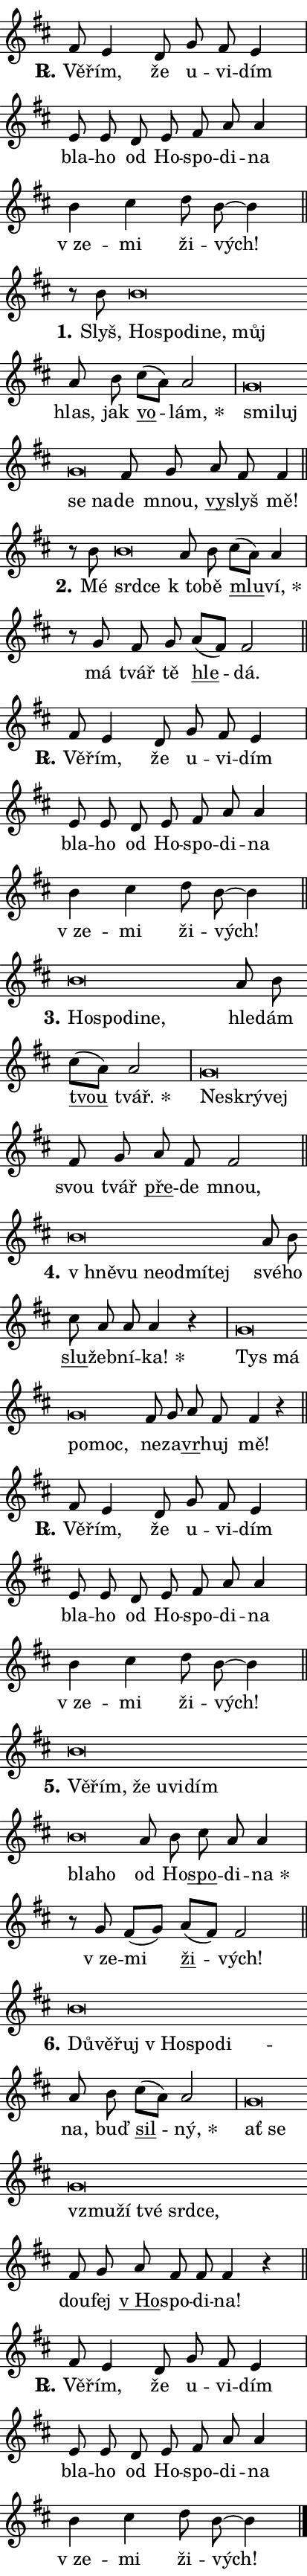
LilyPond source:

\version "2.22.1"
\header { tagline = "" }
\paper {
  indent = 0\cm
  top-margin = 0\cm
  right-margin = 0\cm
  bottom-margin = 0\cm
  left-margin = 0\cm
  paper-width = 7\cm
  page-breaking = #ly:one-page-breaking
  system-system-spacing.basic-distance = #11
  score-system-spacing.basic-distance = #11.3
  ragged-last = ##f
}


%% Author: Thomas Morley
%% https://lists.gnu.org/archive/html/lilypond-user/2020-05/msg00002.html
#(define (line-position grob)
"Returns position of @var[grob} in current system:
   @code{'start}, if at first time-step
   @code{'end}, if at last time-step
   @code{'middle} otherwise
"
  (let* ((col (ly:item-get-column grob))
         (ln (ly:grob-object col 'left-neighbor))
         (rn (ly:grob-object col 'right-neighbor))
         (col-to-check-left (if (ly:grob? ln) ln col))
         (col-to-check-right (if (ly:grob? rn) rn col))
         (break-dir-left
           (and
             (ly:grob-property col-to-check-left 'non-musical #f)
             (ly:item-break-dir col-to-check-left)))
         (break-dir-right
           (and
             (ly:grob-property col-to-check-right 'non-musical #f)
             (ly:item-break-dir col-to-check-right))))
        (cond ((eqv? 1 break-dir-left) 'start)
              ((eqv? -1 break-dir-right) 'end)
              (else 'middle))))

#(define (tranparent-at-line-position vctor)
  (lambda (grob)
  "Relying on @code{line-position} select the relevant enry from @var{vctor}.
Used to determine transparency,"
    (case (line-position grob)
      ((end) (not (vector-ref vctor 0)))
      ((middle) (not (vector-ref vctor 1)))
      ((start) (not (vector-ref vctor 2))))))

noteHeadBreakVisibility =
#(define-music-function (break-visibility)(vector?)
"Makes @code{NoteHead}s transparent relying on @var{break-visibility}"
#{
  \override NoteHead.transparent =
    #(tranparent-at-line-position break-visibility)
#})

#(define delete-ledgers-for-transparent-note-heads
  (lambda (grob)
    "Reads whether a @code{NoteHead} is transparent.
If so this @code{NoteHead} is removed from @code{'note-heads} from
@var{grob}, which is supposed to be @code{LedgerLineSpanner}.
As a result ledgers are not printed for this @code{NoteHead}"
    (let* ((nhds-array (ly:grob-object grob 'note-heads))
           (nhds-list
             (if (ly:grob-array? nhds-array)
                 (ly:grob-array->list nhds-array)
                 '()))
           ;; Relies on the transparent-property being done before
           ;; Staff.LedgerLineSpanner.after-line-breaking is executed.
           ;; This is fragile ...
           (to-keep
             (remove
               (lambda (nhd)
                 (ly:grob-property nhd 'transparent #f))
               nhds-list)))
      ;; TODO find a better method to iterate over grob-arrays, similiar
      ;; to filter/remove etc for lists
      ;; For now rebuilt from scratch
      (set! (ly:grob-object grob 'note-heads)  '())
      (for-each
        (lambda (nhd)
          (ly:pointer-group-interface::add-grob grob 'note-heads nhd))
        to-keep))))

hideNotes = {
  \noteHeadBreakVisibility #begin-of-line-visible
}
unHideNotes = {
  \noteHeadBreakVisibility #all-visible
}

% work-around for resetting accidentals
% https://lilypond.org/doc/v2.23/Documentation/notation/displaying-rhythms#unmetered-music
cadenzaMeasure = {
  \cadenzaOff
  \partial 1024 s1024
  \cadenzaOn
}

#(define-markup-command (accent layout props text) (markup?)
  "Underline accented syllable"
  (interpret-markup layout props
    #{\markup \override #'(offset . 4.3) \underline { #text }#}))

responsum = \markup \concat {
  "R" \hspace #-1.05 \path #0.1 #'((moveto 0 0.07) (lineto 0.9 0.8)) \hspace #0.05 "."
}

\layout {
    \context {
        \Staff
        \remove "Time_signature_engraver"
        \override LedgerLineSpanner.after-line-breaking = #delete-ledgers-for-transparent-note-heads
    }
    \context {
        \Voice {
            \override NoteHead.output-attributes = #'((class . "notehead"))
            \override Hairpin.height = #0.55
        }
    }
    \context {
        \Lyrics {
            \override StanzaNumber.output-attributes = #'((class . "stanzanumber"))
            \override LyricSpace.minimum-distance = #0.9
            \override LyricText.font-name = #"TeX Gyre Schola"
            \override LyricText.font-size = 1
            \override StanzaNumber.font-name = #"TeX Gyre Schola Bold"
            \override StanzaNumber.font-size = 1
        }
    }
}

% magnetic-lyrics.ily
%
%   written by
%     Jean Abou Samra <jean@abou-samra.fr>
%     Werner Lemberg <wl@gnu.org>
%
%   adapted by
%     Jiri Hon <jiri.hon@gmail.com>
%
% Version 2022-Apr-15

% https://www.mail-archive.com/lilypond-user@gnu.org/msg149350.html

#(define (Left_hyphen_pointer_engraver context)
   "Collect syllable-hyphen-syllable occurrences in lyrics and store
them in properties.  This engraver only looks to the left.  For
example, if the lyrics input is @code{foo -- bar}, it does the
following.

@itemize @bullet
@item
Set the @code{text} property of the @code{LyricHyphen} grob between
@q{foo} and @q{bar} to @code{foo}.

@item
Set the @code{left-hyphen} property of the @code{LyricText} grob with
text @q{foo} to the @code{LyricHyphen} grob between @q{foo} and
@q{bar}.
@end itemize

Use this auxiliary engraver in combination with the
@code{lyric-@/text::@/apply-@/magnetic-@/offset!} hook."
   (let ((hyphen #f)
         (text #f))
     (make-engraver
      (acknowledgers
       ((lyric-syllable-interface engraver grob source-engraver)
        (set! text grob)))
      (end-acknowledgers
       ((lyric-hyphen-interface engraver grob source-engraver)
        ;(when (not (grob::has-interface grob 'lyric-space-interface))
          (set! hyphen grob)));)
      ((stop-translation-timestep engraver)
       (when (and text hyphen)
         (ly:grob-set-object! text 'left-hyphen hyphen))
       (set! text #f)
       (set! hyphen #f)))))

#(define (lyric-text::apply-magnetic-offset! grob)
   "If the space between two syllables is less than the value in
property @code{LyricText@/.details@/.squash-threshold}, move the right
syllable to the left so that it gets concatenated with the left
syllable.

Use this function as a hook for
@code{LyricText@/.after-@/line-@/breaking} if the
@code{Left_@/hyphen_@/pointer_@/engraver} is active."
   (let ((hyphen (ly:grob-object grob 'left-hyphen #f)))
     (when hyphen
       (let ((left-text (ly:spanner-bound hyphen LEFT)))
         (when (grob::has-interface left-text 'lyric-syllable-interface)
           (let* ((common (ly:grob-common-refpoint grob left-text X))
                  (this-x-ext (ly:grob-extent grob common X))
                  (left-x-ext
                   (begin
                     ;; Trigger magnetism for left-text.
                     (ly:grob-property left-text 'after-line-breaking)
                     (ly:grob-extent left-text common X)))
                  ;; `delta` is the gap width between two syllables.
                  (delta (- (interval-start this-x-ext)
                            (interval-end left-x-ext)))
                  (details (ly:grob-property grob 'details))
                  (threshold (assoc-get 'squash-threshold details 0.2)))
             (when (< delta threshold)
               (let* (;; We have to manipulate the input text so that
                      ;; ligatures crossing syllable boundaries are not
                      ;; disabled.  For languages based on the Latin
                      ;; script this is essentially a beautification.
                      ;; However, for non-Western scripts it can be a
                      ;; necessity.
                      (lt (ly:grob-property left-text 'text))
                      (rt (ly:grob-property grob 'text))
                      (is-space (grob::has-interface hyphen 'lyric-space-interface))
                      (space (if is-space " " ""))
                      (space-markup (grob-interpret-markup grob " "))
                      (space-size (interval-length (ly:stencil-extent space-markup X)))
                      (extra-delta (if is-space space-size 0))
                      ;; Append new syllable.
                      (ltrt-space (if (and (string? lt) (string? rt))
                                (string-append lt space rt)
                                (make-concat-markup (list lt space rt))))
                      ;; Right-align `ltrt` to the right side.
                      (ltrt-space-markup (grob-interpret-markup
                               grob
                               (make-translate-markup
                                (cons (interval-length this-x-ext) 0)
                                (make-right-align-markup ltrt-space)))))
                 (begin
                   ;; Don't print `left-text`.
                   (ly:grob-set-property! left-text 'stencil #f)
                   ;; Set text and stencil (which holds all collected
                   ;; syllables so far) and shift it to the left.
                   (ly:grob-set-property! grob 'text ltrt-space)
                   (ly:grob-set-property! grob 'stencil ltrt-space-markup)
                   (ly:grob-translate-axis! grob (- (- delta extra-delta)) X))))))))))


#(define (lyric-hyphen::displace-bounds-first grob)
   ;; Make very sure this callback isn't triggered too early.
   (let ((left (ly:spanner-bound grob LEFT))
         (right (ly:spanner-bound grob RIGHT)))
     (ly:grob-property left 'after-line-breaking)
     (ly:grob-property right 'after-line-breaking)
     (ly:lyric-hyphen::print grob)))

squashThreshold = #0.4

\layout {
  \context {
    \Lyrics
    \consists #Left_hyphen_pointer_engraver
    \override LyricText.after-line-breaking =
      #lyric-text::apply-magnetic-offset!
    \override LyricHyphen.stencil = #lyric-hyphen::displace-bounds-first
    \override LyricText.details.squash-threshold = \squashThreshold
    \override LyricHyphen.minimum-distance = 0
    \override LyricHyphen.minimum-length = \squashThreshold
  }
}

squash = \override LyricText.details.squash-threshold = 9999
unSquash = \override LyricText.details.squash-threshold = \squashThreshold

left = \override LyricText.self-alignment-X = #LEFT
unLeft = \revert LyricText.self-alignment-X

starOffset = #(lambda (grob) 
                (let ((x_offset (ly:self-alignment-interface::aligned-on-x-parent grob)))
                  (if (= x_offset 0) 0 (+ x_offset 1.2))))

star = #(define-music-function (syllable)(string?)
"Append star separator at the end of a syllable"
#{
  \once \override LyricText.X-offset = #starOffset
  \lyricmode { \markup {
    #syllable
    \override #'((font-name . "TeX Gyre Schola Bold")) \hspace #0.2 \lower #0.65 \larger "*"
  } }
#})

starAccent = #(define-music-function (syllable)(string?)
"Append star separator at the end of a syllable and make accent"
#{
  \once \override LyricText.X-offset = #starOffset
  \lyricmode { \markup {
    \accent #syllable
    \override #'((font-name . "TeX Gyre Schola Bold")) \hspace #0.2 \lower #0.65 \larger "*"
  } }
#})

breath = #(define-music-function (syllable)(string?)
"Append breathing indicator at the end of a syllable"
#{
  \lyricmode { \markup { #syllable "+" } }
#})

optionalBreath = #(define-music-function (syllable)(string?)
"Append optional breathing indicator at the end of a syllable"
#{
  \lyricmode { \markup { #syllable "(+)" } }
#})


\score {
    <<
        \new Voice = "melody" { \cadenzaOn \key d \major \relative { fis'8 e4 d8 g fis e4 \cadenzaMeasure \bar "|" e8 e d e \bar "" fis a a4 \cadenzaMeasure \bar "|" b cis d8 b~ b4 \cadenzaMeasure \bar "||" \break } }
        \new Lyrics \lyricsto "melody" { \lyricmode { \set stanza = \responsum
Vě -- řím, že u -- vi -- dím bla -- ho od Ho -- spo -- di -- na "v ze" -- mi ži -- vých! } }
    >>
    \layout {}
}

\score {
    <<
        \new Voice = "melody" { \cadenzaOn \key d \major \relative { r8 b'8 b\breve*1/16 \hideNotes \breve*1/16 \bar "" \breve*1/16 \bar "" \breve*1/16 \breve*1/16 \bar "" \unHideNotes a8 b \bar "" cis[( a)] a2 \cadenzaMeasure \bar "|" g\breve*1/16 \hideNotes \breve*1/16 \bar "" \breve*1/16 \breve*1/16 \bar "" \unHideNotes fis8 g \bar "" a fis fis4 \cadenzaMeasure \bar "||" \break } }
        \new Lyrics \lyricsto "melody" { \lyricmode { \set stanza = "1."
Slyš, \left Ho -- \squash spo -- di -- ne, můj \unLeft \unSquash hlas, jak \markup \accent vo -- \star lám, \left smi -- \squash luj se na -- \unLeft \unSquash de mnou, \markup \accent vy -- slyš mě! } }
    >>
    \layout {}
}

\score {
    <<
        \new Voice = "melody" { \cadenzaOn \key d \major \relative { r8 b'8 b\breve*1/16 \hideNotes \breve*1/16 \bar "" \unHideNotes a8 b \bar "" cis[( a)] a4 \cadenzaMeasure \bar "|" r8 g8 fis8 g \bar "" a[( fis)] fis2 \cadenzaMeasure \bar "||" \break } }
        \new Lyrics \lyricsto "melody" { \lyricmode { \set stanza = "2."
Mé \left srd -- \squash ce \unLeft \unSquash "k to" -- bě \markup \accent mlu -- \star ví, má tvář tě \markup \accent hle -- dá. } }
    >>
    \layout {}
}

\score {
    <<
        \new Voice = "melody" { \cadenzaOn \key d \major \relative { fis'8 e4 d8 g fis e4 \cadenzaMeasure \bar "|" e8 e d e \bar "" fis a a4 \cadenzaMeasure \bar "|" b cis d8 b~ b4 \cadenzaMeasure \bar "||" \break } }
        \new Lyrics \lyricsto "melody" { \lyricmode { \set stanza = \responsum
Vě -- řím, že u -- vi -- dím bla -- ho od Ho -- spo -- di -- na "v ze" -- mi ži -- vých! } }
    >>
    \layout {}
}

\score {
    <<
        \new Voice = "melody" { \cadenzaOn \key d \major \relative { b'\breve*1/16 \hideNotes \breve*1/16 \bar "" \breve*1/16 \breve*1/16 \bar "" \unHideNotes a8 b \bar "" cis[( a)] a2 \cadenzaMeasure \bar "|" g\breve*1/16 \hideNotes \breve*1/16 \breve*1/16 \bar "" \unHideNotes fis8 g \bar "" a fis fis2 \cadenzaMeasure \bar "||" \break } }
        \new Lyrics \lyricsto "melody" { \lyricmode { \set stanza = "3."
\left Ho -- \squash spo -- di -- ne, \unLeft \unSquash hle -- dám \markup \accent tvou \star tvář. \left Ne -- \squash skrý -- vej \unLeft \unSquash svou tvář \markup \accent pře -- de mnou, } }
    >>
    \layout {}
}

\score {
    <<
        \new Voice = "melody" { \cadenzaOn \key d \major \relative { b'\breve*1/16 \hideNotes \breve*1/16 \bar "" \breve*1/16 \bar "" \breve*1/16 \bar "" \breve*1/16 \breve*1/16 \bar "" \unHideNotes a8 b \bar "" cis a a a4 r \cadenzaMeasure \bar "|" g\breve*1/16 \hideNotes \breve*1/16 \bar "" \breve*1/16 \breve*1/16 \bar "" \unHideNotes fis8 g \bar "" a fis fis4 r \cadenzaMeasure \bar "||" \break } }
        \new Lyrics \lyricsto "melody" { \lyricmode { \set stanza = "4."
\left "v hně" -- \squash vu ne -- od -- mí -- tej \unLeft \unSquash své -- ho \markup \accent slu -- žeb -- ní -- \star ka! \left Tys \squash má po -- moc, \unLeft \unSquash ne -- za -- \markup \accent vr -- huj mě! } }
    >>
    \layout {}
}

\score {
    <<
        \new Voice = "melody" { \cadenzaOn \key d \major \relative { fis'8 e4 d8 g fis e4 \cadenzaMeasure \bar "|" e8 e d e \bar "" fis a a4 \cadenzaMeasure \bar "|" b cis d8 b~ b4 \cadenzaMeasure \bar "||" \break } }
        \new Lyrics \lyricsto "melody" { \lyricmode { \set stanza = \responsum
Vě -- řím, že u -- vi -- dím bla -- ho od Ho -- spo -- di -- na "v ze" -- mi ži -- vých! } }
    >>
    \layout {}
}

\score {
    <<
        \new Voice = "melody" { \cadenzaOn \key d \major \relative { b'\breve*1/16 \hideNotes \breve*1/16 \bar "" \breve*1/16 \bar "" \breve*1/16 \bar "" \breve*1/16 \bar "" \breve*1/16 \bar "" \breve*1/16 \breve*1/16 \bar "" \unHideNotes a8 b \bar "" cis a a4 \cadenzaMeasure \bar "|" r8 g8 fis8[( g)] \bar "" a[( fis)] fis2 \cadenzaMeasure \bar "||" \break } }
        \new Lyrics \lyricsto "melody" { \lyricmode { \set stanza = "5."
\left Vě -- \squash řím, že u -- vi -- dím bla -- ho \unLeft \unSquash od Ho -- \markup \accent spo -- di -- \star na "v ze" -- mi \markup \accent ži -- vých! } }
    >>
    \layout {}
}

\score {
    <<
        \new Voice = "melody" { \cadenzaOn \key d \major \relative { b'\breve*1/16 \hideNotes \breve*1/16 \bar "" \breve*1/16 \bar "" \breve*1/16 \bar "" \breve*1/16 \breve*1/16 \bar "" \unHideNotes a8 b \bar "" cis[( a)] a2 \cadenzaMeasure \bar "|" g\breve*1/16 \hideNotes \breve*1/16 \bar "" \breve*1/16 \bar "" \breve*1/16 \bar "" \breve*1/16 \bar "" \breve*1/16 \breve*1/16 \bar "" \unHideNotes fis8 g \bar "" a fis fis fis4 r \cadenzaMeasure \bar "||" \break } }
        \new Lyrics \lyricsto "melody" { \lyricmode { \set stanza = "6."
\left Dů -- \squash vě -- řuj "v Ho" -- spo -- di -- \unLeft \unSquash na, buď \markup \accent sil -- \star ný, \left ať \squash se vzmu -- ží tvé srd -- ce, \unLeft \unSquash dou -- fej \markup \accent "v Ho" -- spo -- di -- na! } }
    >>
    \layout {}
}

\score {
    <<
        \new Voice = "melody" { \cadenzaOn \key d \major \relative { fis'8 e4 d8 g fis e4 \cadenzaMeasure \bar "|" e8 e d e \bar "" fis a a4 \cadenzaMeasure \bar "|" b cis d8 b~ b4 \cadenzaMeasure \bar "||" \break } \bar "|." }
        \new Lyrics \lyricsto "melody" { \lyricmode { \set stanza = \responsum
Vě -- řím, že u -- vi -- dím bla -- ho od Ho -- spo -- di -- na "v ze" -- mi ži -- vých! } }
    >>
    \layout {}
}
